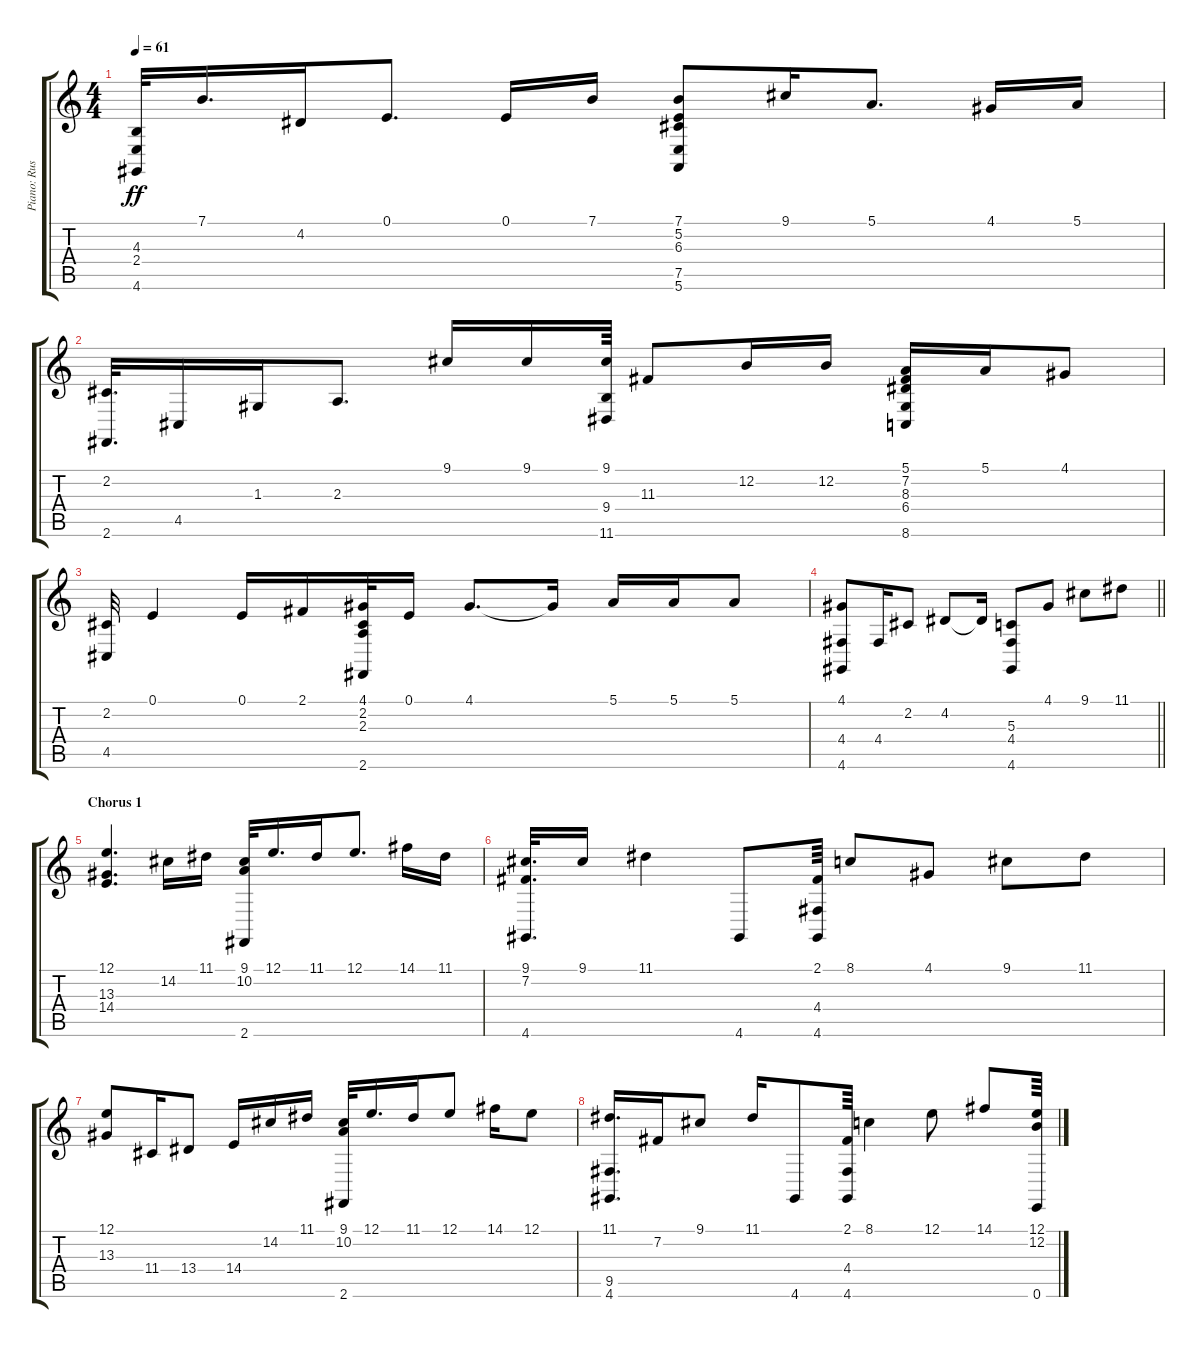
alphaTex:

\track ("Piano: Russ Desalvo" "Piano: Rus") {instrument acousticgrandpiano}
\staff {score tabs}
\tuning (E4 B3 G3 D3 A2 E2) {hide}
\ts (4 4)
\tempo 61
\clef g2
\ks c
(4.3 2.4 4.6).32{dy ff} 7.1.16{d} 4.2.16 0.1.8{d} 0.1.16 7.1.16 (7.1 5.2 6.3 7.5 5.6).8 9.1.16 5.1.8{d} 4.1.16 5.1.16 |
(2.2 2.6).32{d} 4.5.16 1.3.16 2.3.8{d} 9.1.16 9.1.16 (9.1 9.4 11.6).64 11.3.8 12.2.16 12.2.16 (5.1 7.2 8.3 6.4 8.6).16 5.1.16 4.1.8 |
(2.2 4.5).32 0.1.4 0.1.16 2.1.16 (4.1 2.2 2.3 2.6).32 0.1.16 4.1.8{d} 4.1{t}.16 5.1.16 5.1.16 5.1.8 |
\barLineRight lightlight
(4.1 4.4 4.6).8 4.4.16 2.2.8 4.2.8 4.2{t}.16 (5.3 4.4 4.6).8 4.1.8 9.1.8 11.1.8 |
\section ("" "Chorus 1")
(12.1 13.3 14.4).4{d} 14.2.16 11.1.16 (9.1 10.2 2.6).32 12.1.16{d} 11.1.16 12.1.8{d} 14.1.16 11.1.16 |
(9.1 7.2 4.6).32{d} 9.1.16 11.1.4 4.6.8 (2.1 4.4 4.6).64 8.1.8 4.1.8 9.1.8 11.1.8 |
(12.1 13.3).8 11.4.16 13.4.8 14.4.16 14.2.16 11.1.16 (9.1 10.2 2.6).32 12.1.16{d} 11.1.16 12.1.8 14.1.16 12.1.8 |
(11.1 9.5 4.6).16{d} 7.2.16 9.1.8 11.1.16 4.6.8 (2.1 4.4 4.6).64 8.1.4 12.1.8 14.1.8 (12.1 12.2 0.6).64
